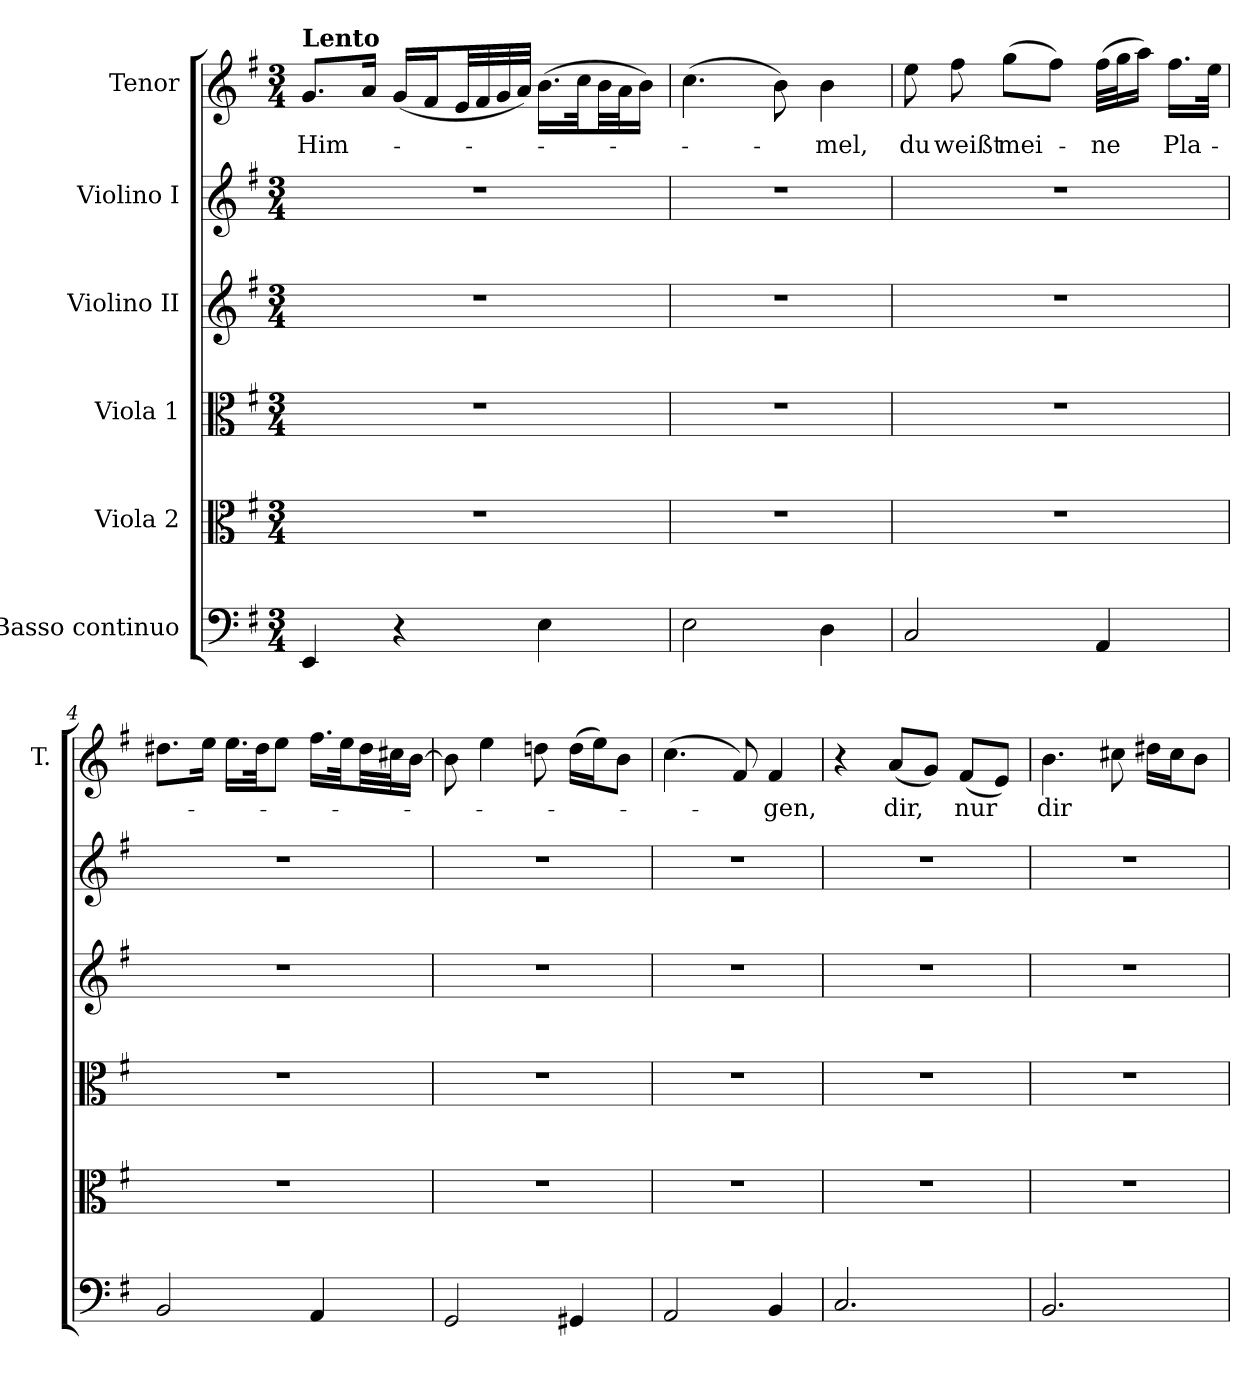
**kern	**kern	**kern	**kern	**kern	**kern	**text
*part6	*part5	*part4	*part3	*part2	*part1	*part1
*staff6	*staff5	*staff4	*staff3	*staff2	*staff1	*staff1
*I"Basso continuo	*I"Viola 2	*I"Viola 1	*I"Violino II	*I"Violino I	*I"Tenor	*
*	*	*	*	*	*I'T.	*
*clefF4	*clefC3	*clefC3	*clefG2	*clefG2	*clefG2	*
*	*	*	*	*	*ITrd7c12	*
*k[f#]	*k[f#]	*k[f#]	*k[f#]	*k[f#]	*k[f#]	*
*G:	*G:	*G:	*G:	*G:	*G:	*
*M3/4	*M3/4	*M3/4	*M3/4	*M3/4	*M3/4	*
=1	=1	=1	=1	=1	=1	=1
!	!	!	!	!	!LO:TX:a:B:t=Lento	!
!	!	!	!	!	!	!LO:LY:b
4EE/	2.r	2.r	2.r	2.r	8.G/L	Him-
.	.	.	.	.	16A/Jk	.
4r	.	.	.	.	(16G/LL	.
.	.	.	.	.	16F#/J	.
.	.	.	.	.	32E/LL	.
.	.	.	.	.	32F#/	.
.	.	.	.	.	32G/	.
.	.	.	.	.	32A/JJJ)	.
4E\	.	.	.	.	(16.B\LL	.
.	.	.	.	.	32c\Jk	.
.	.	.	.	.	32B\LL	.
.	.	.	.	.	32A\J	.
.	.	.	.	.	16B\JJ)	.
=2	=2	=2	=2	=2	=2	=2
2E\	2.r	2.r	2.r	2.r	(4.c\	.
.	.	.	.	.	8B\)	.
!	!	!	!	!	!	!LO:LY:b
4D\	.	.	.	.	4B\	-mel,
=3	=3	=3	=3	=3	=3	=3
!	!	!	!	!	!	!LO:LY:b
2C/	2.r	2.r	2.r	2.r	8e\	du
!	!	!	!	!	!	!LO:LY:b
.	.	.	.	.	8f#\	weißt
!	!	!	!	!	!	!LO:LY:b
.	.	.	.	.	(8g\L	mei-
.	.	.	.	.	8f#\J)	.
!	!	!	!	!	!	!LO:LY:b
4AA/	.	.	.	.	(32f#\LLL	-ne
.	.	.	.	.	32g\J	.
.	.	.	.	.	16a\JJ)	.
!	!	!	!	!	!	!LO:LY:b
.	.	.	.	.	16.f#\LL	Pla-
.	.	.	.	.	32e\JJk	.
=4	=4	=4	=4	=4	=4	=4
2BB/	2.r	2.r	2.r	2.r	8.d#X\L	.
.	.	.	.	.	16e\Jk	.
.	.	.	.	.	16.e\LL	.
.	.	.	.	.	32d#\Jk	.
.	.	.	.	.	8e\J	.
4AA/	.	.	.	.	16.f#\LL	.
.	.	.	.	.	32e\Jk	.
.	.	.	.	.	32d#\LL	.
.	.	.	.	.	32c#X\J	.
.	.	.	.	.	[>16B\JJ	.
!!LO:LB:g=z
=5	=5	=5	=5	=5	=5	=5
2GG/	2.r	2.r	2.r	2.r	8B\]	.
.	.	.	.	.	4e\	.
.	.	.	.	.	8dn\	.
4GG#X/	.	.	.	.	(16d\LL	.
.	.	.	.	.	16e\J)	.
.	.	.	.	.	8B\J	.
=6	=6	=6	=6	=6	=6	=6
2AA/	2.r	2.r	2.r	2.r	(4.c\	.
.	.	.	.	.	8F#/)	.
!	!	!	!	!	!	!LO:LY:b
4BB/	.	.	.	.	4F#/	-gen,
=7	=7	=7	=7	=7	=7	=7
2.C/	2.r	2.r	2.r	2.r	4r	.
!	!	!	!	!	!	!LO:LY:b
.	.	.	.	.	(8A/L	dir,
.	.	.	.	.	8G/J)	.
!	!	!	!	!	!	!LO:LY:b
.	.	.	.	.	(8F#/L	nur
.	.	.	.	.	8E/J)	.
=8	=8	=8	=8	=8	=8	=8
!	!	!	!	!	!	!LO:LY:b
2.BB/	2.r	2.r	2.r	2.r	4.B\	dir
.	.	.	.	.	8c#X\	.
.	.	.	.	.	16d#X\LL	.
.	.	.	.	.	16c#\J	.
.	.	.	.	.	8B\J	.
=	=	=	=	=	=	=
*-	*-	*-	*-	*-	*-	*-
